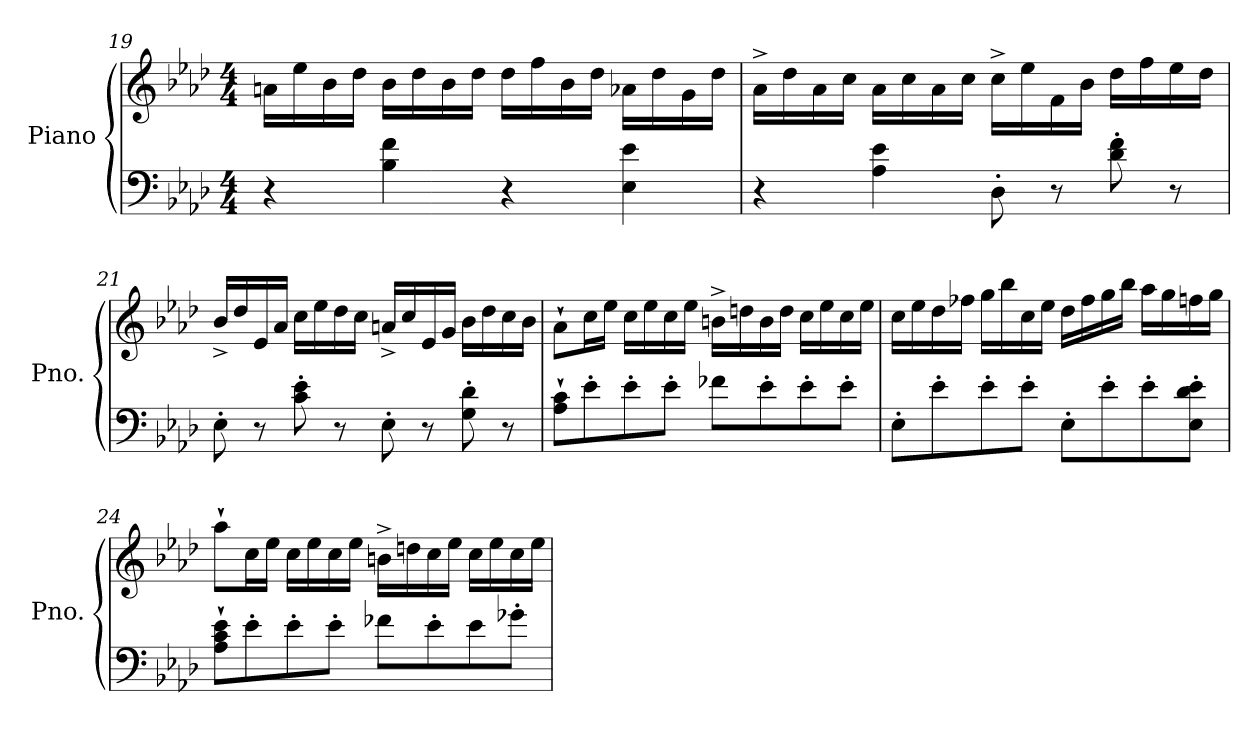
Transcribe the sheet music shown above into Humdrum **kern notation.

**kern	**kern
*part1	*part1
*staff2	*staff1
*I"Piano	*
*I'Pno.	*
*clefF4	*clefG2
*k[b-e-a-d-]	*k[b-e-a-d-]
*M4/4	*M4/4
=19	=19
4r	16an\LL
.	16ee-\
.	16b-\
.	16dd-\JJ
4B-\ 4f\	16b-\LL
.	16dd-\
.	16b-\
.	16dd-\JJ
4r	16dd-\LL
.	16ff\
.	16b-\
.	16dd-\JJ
4E-\ 4e-\	16a-X\LL
.	16dd-\
.	16g\
.	16dd-\JJ
!!LO:PB:g=z
=20	=20
4r	16a-^\LL
.	16dd-\
.	16a-\
.	16cc\JJ
4A-\ 4e-\	16a-\LL
.	16cc\
.	16a-\
.	16cc\JJ
8D-'\	16cc^\LL
.	16ee-\
8r	16f\
.	16b-\JJ
8d-\' 8f\'	16dd-\LL
.	16ff\
8r	16ee-\
.	16dd-\JJ
=21	=21
8E-'\	16b-^/LL
.	16dd-/
8r	16e-/
.	16a-/JJ
8c\' 8e-\'	16cc\LL
.	16ee-\
8r	16dd-\
.	16cc\JJ
8E-'\	16an^/LL
.	16cc/
8r	16e-/
.	16g/JJ
8G\' 8d-\'	16b-\LL
.	16dd-\
8r	16cc\
.	16b-\JJ
=22	=22
8A-\` 8c\`L	8a-`\L
8e-'\	16cc\L
.	16ee-\JJ
8e-'\	16cc\LL
.	16ee-\
8e-'\J	16cc\
.	16ee-\JJ
8f-X\L	16bn^\LL
.	16ddn\
8e-'\	16b\
.	16dd\JJ
8e-'\	16cc\LL
.	16ee-\
8e-'\J	16cc\
.	16ee-\JJ
!!LO:LB:g=z
=23	=23
8E-'\L	16cc\LL
.	16ee-\
8e-'\	16dd-\
.	16ff-X\JJ
8e-'\	16gg\LL
.	16bb-\
8e-'\J	16cc\
.	16ee-\JJ
8E-'\L	16dd-\LL
.	16ff-\
8e-'\	16gg\
.	16bb-\JJ
8e-'\	16aa-\LL
.	16gg\
8E-\' 8d-\' 8e-\'J	16ffn\
.	16gg\JJ
=24	=24
8A-\` 8c\` 8e-\`L	8aa-`\L
8e-'\	16cc\L
.	16ee-\JJ
8e-'\	16cc\LL
.	16ee-\
8e-'\J	16cc\
.	16ee-\JJ
8f-X\L	16bn^\LL
.	16ddn\
8e-'\	16cc\
.	16ee-\JJ
8e-\	16cc\LL
.	16ee-\
8g-X'\J	16cc\
.	16ee-\JJ
=	=
*-	*-
